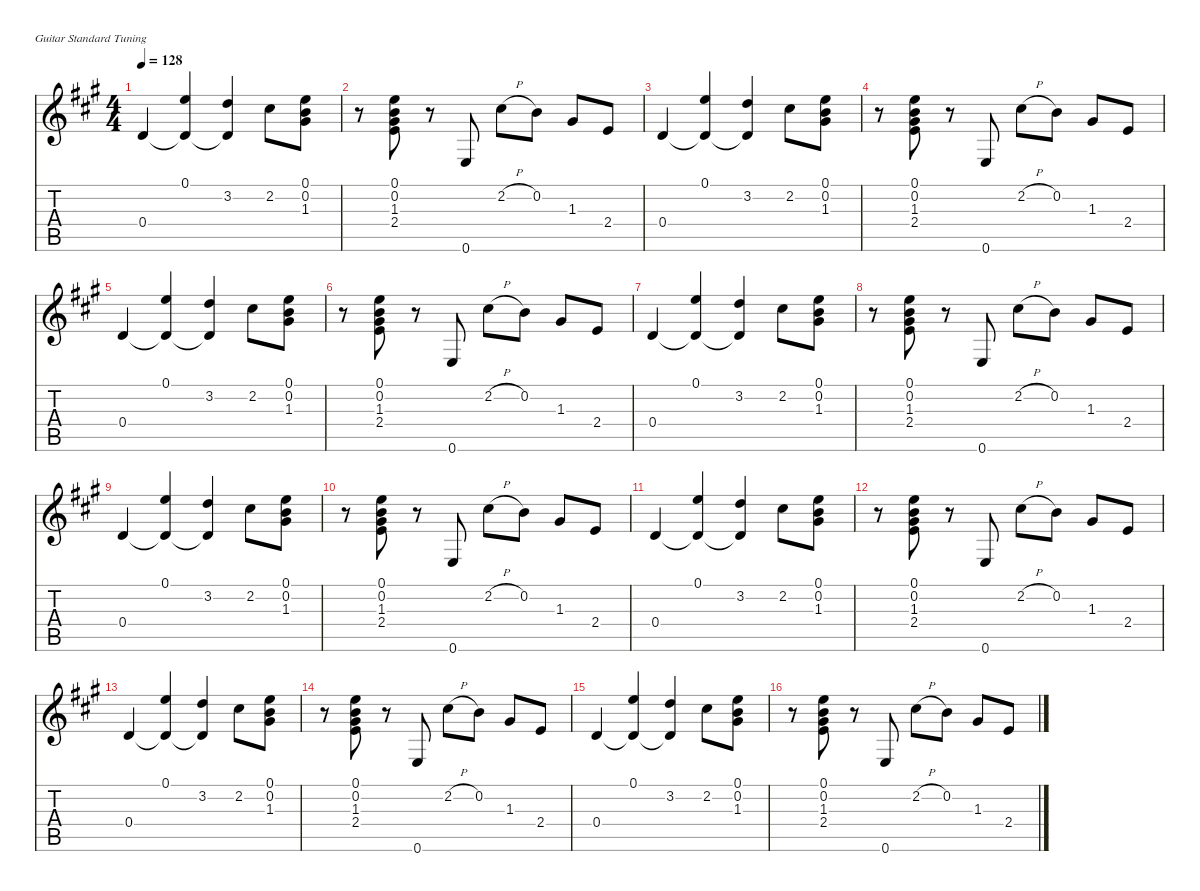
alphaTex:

\defaultSystemsLayout 4
\hideDynamics
\bracketExtendMode nobrackets
\singleTrackTrackNamePolicy hidden
\multiTrackTrackNamePolicy hidden
\firstSystemTrackNameMode fullname
\firstSystemTrackNameOrientation horizontal
\otherSystemsTrackNameOrientation horizontal
\track ("Guitar" "E-Gt") {mute instrument distortionguitar}
\staff {score tabs}
\tuning (E4 B3 G3 D3 A2 E2)
\ts (4 4)
\tempo 128
\clef g2
\ks a
0.4{acc forcenatural}.4{dy f beam Up} (0.1{acc forcenatural} 0.4{t acc forcenatural}).4{beam Up} (3.2{acc forcenatural} 0.4{t acc forcenatural}).4{beam Up} 2.2{acc #}.8{beam Down} (0.1{acc forcenatural} 0.2{acc forcenatural} 1.3{acc #}).8{beam Down} |
r.8{beam Down} (0.2{acc forcenatural} 1.3{acc #} 0.1{acc forcenatural} 2.4{acc forcenatural}).8{beam Up} r.8{beam Up} 0.6{acc forcenatural}.8{beam Up} 2.2{h acc #}.8{beam Down} 0.2{acc forcenatural}.8{beam Down} 1.3{acc #}.8{beam Up} 2.4{acc forcenatural}.8{beam Up} |
0.4{acc forcenatural}.4{beam Up} (0.1{acc forcenatural} 0.4{t acc forcenatural}).4{beam Up} (3.2{acc forcenatural} 0.4{t acc forcenatural}).4{beam Up} 2.2{acc #}.8{beam Down} (0.1{acc forcenatural} 0.2{acc forcenatural} 1.3{acc #}).8{beam Down} |
r.8{beam Down} (0.2{acc forcenatural} 1.3{acc #} 0.1{acc forcenatural} 2.4{acc forcenatural}).8{beam Up} r.8{beam Up} 0.6{acc forcenatural}.8{beam Up} 2.2{h acc #}.8{beam Down} 0.2{acc forcenatural}.8{beam Down} 1.3{acc #}.8{beam Up} 2.4{acc forcenatural}.8{beam Up} |
0.4{acc forcenatural}.4{beam Up} (0.1{acc forcenatural} 0.4{t acc forcenatural}).4{beam Up} (3.2{acc forcenatural} 0.4{t acc forcenatural}).4{beam Up} 2.2{acc #}.8{beam Down} (0.1{acc forcenatural} 0.2{acc forcenatural} 1.3{acc #}).8{beam Down} |
r.8{beam Down} (0.2{acc forcenatural} 1.3{acc #} 0.1{acc forcenatural} 2.4{acc forcenatural}).8{beam Up} r.8{beam Up} 0.6{acc forcenatural}.8{beam Up} 2.2{h acc #}.8{beam Down} 0.2{acc forcenatural}.8{beam Down} 1.3{acc #}.8{beam Up} 2.4{acc forcenatural}.8{beam Up} |
0.4{acc forcenatural}.4{beam Up} (0.1{acc forcenatural} 0.4{t acc forcenatural}).4{beam Up} (3.2{acc forcenatural} 0.4{t acc forcenatural}).4{beam Up} 2.2{acc #}.8{beam Down} (0.1{acc forcenatural} 0.2{acc forcenatural} 1.3{acc #}).8{beam Down} |
r.8{beam Down} (0.2{acc forcenatural} 1.3{acc #} 0.1{acc forcenatural} 2.4{acc forcenatural}).8{beam Up} r.8{beam Up} 0.6{acc forcenatural}.8{beam Up} 2.2{h acc #}.8{beam Down} 0.2{acc forcenatural}.8{beam Down} 1.3{acc #}.8{beam Up} 2.4{acc forcenatural}.8{beam Up} |
0.4{acc forcenatural}.4{beam Up} (0.1{acc forcenatural} 0.4{t acc forcenatural}).4{beam Up} (3.2{acc forcenatural} 0.4{t acc forcenatural}).4{beam Up} 2.2{acc #}.8{beam Down} (0.1{acc forcenatural} 0.2{acc forcenatural} 1.3{acc #}).8{beam Down} |
r.8{beam Down} (0.2{acc forcenatural} 1.3{acc #} 0.1{acc forcenatural} 2.4{acc forcenatural}).8{beam Up} r.8{beam Up} 0.6{acc forcenatural}.8{beam Up} 2.2{h acc #}.8{beam Down} 0.2{acc forcenatural}.8{beam Down} 1.3{acc #}.8{beam Up} 2.4{acc forcenatural}.8{beam Up} |
0.4{acc forcenatural}.4{beam Up} (0.1{acc forcenatural} 0.4{t acc forcenatural}).4{beam Up} (3.2{acc forcenatural} 0.4{t acc forcenatural}).4{beam Up} 2.2{acc #}.8{beam Down} (0.1{acc forcenatural} 0.2{acc forcenatural} 1.3{acc #}).8{beam Down} |
r.8{beam Down} (0.2{acc forcenatural} 1.3{acc #} 0.1{acc forcenatural} 2.4{acc forcenatural}).8{beam Up} r.8{beam Up} 0.6{acc forcenatural}.8{beam Up} 2.2{h acc #}.8{beam Down} 0.2{acc forcenatural}.8{beam Down} 1.3{acc #}.8{beam Up} 2.4{acc forcenatural}.8{beam Up} |
0.4{acc forcenatural}.4{beam Up} (0.1{acc forcenatural} 0.4{t acc forcenatural}).4{beam Up} (3.2{acc forcenatural} 0.4{t acc forcenatural}).4{beam Up} 2.2{acc #}.8{beam Down} (0.1{acc forcenatural} 0.2{acc forcenatural} 1.3{acc #}).8{beam Down} |
r.8{beam Down} (0.2{acc forcenatural} 1.3{acc #} 0.1{acc forcenatural} 2.4{acc forcenatural}).8{beam Up} r.8{beam Up} 0.6{acc forcenatural}.8{beam Up} 2.2{h acc #}.8{beam Down} 0.2{acc forcenatural}.8{beam Down} 1.3{acc #}.8{beam Up} 2.4{acc forcenatural}.8{beam Up} |
0.4{acc forcenatural}.4{beam Up} (0.1{acc forcenatural} 0.4{t acc forcenatural}).4{beam Up} (3.2{acc forcenatural} 0.4{t acc forcenatural}).4{beam Up} 2.2{acc #}.8{beam Down} (0.1{acc forcenatural} 0.2{acc forcenatural} 1.3{acc #}).8{beam Down} |
r.8{beam Down} (0.2{acc forcenatural} 1.3{acc #} 0.1{acc forcenatural} 2.4{acc forcenatural}).8{beam Up} r.8{beam Up} 0.6{acc forcenatural}.8{beam Up} 2.2{h acc #}.8{beam Down} 0.2{acc forcenatural}.8{beam Down} 1.3{acc #}.8{beam Up} 2.4{acc forcenatural}.8{beam Up}
